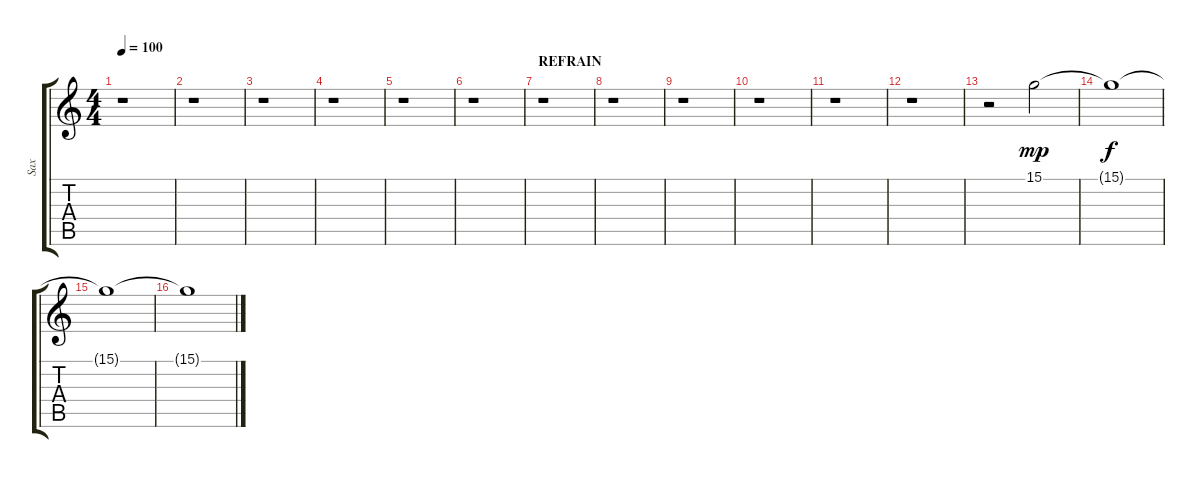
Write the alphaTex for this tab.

\track ("Sax" "Sax") {instrument tenorsax}
\staff {score tabs}
\tuning (E4 B3 G3 D3 A2 E2) {hide}
\ts (4 4)
\tempo 100
\clef g2
\ks c
r.1{dy f} |
r.1 |
r.1 |
r.1 |
r.1 |
r.1 |
\section ("" "REFRAIN")
r.1 |
r.1 |
r.1 |
r.1 |
r.1 |
r.1 |
r.2 15.1.2{dy mp} |
15.1{t}.1{dy f} |
15.1{t}.1 |
15.1{t}.1
